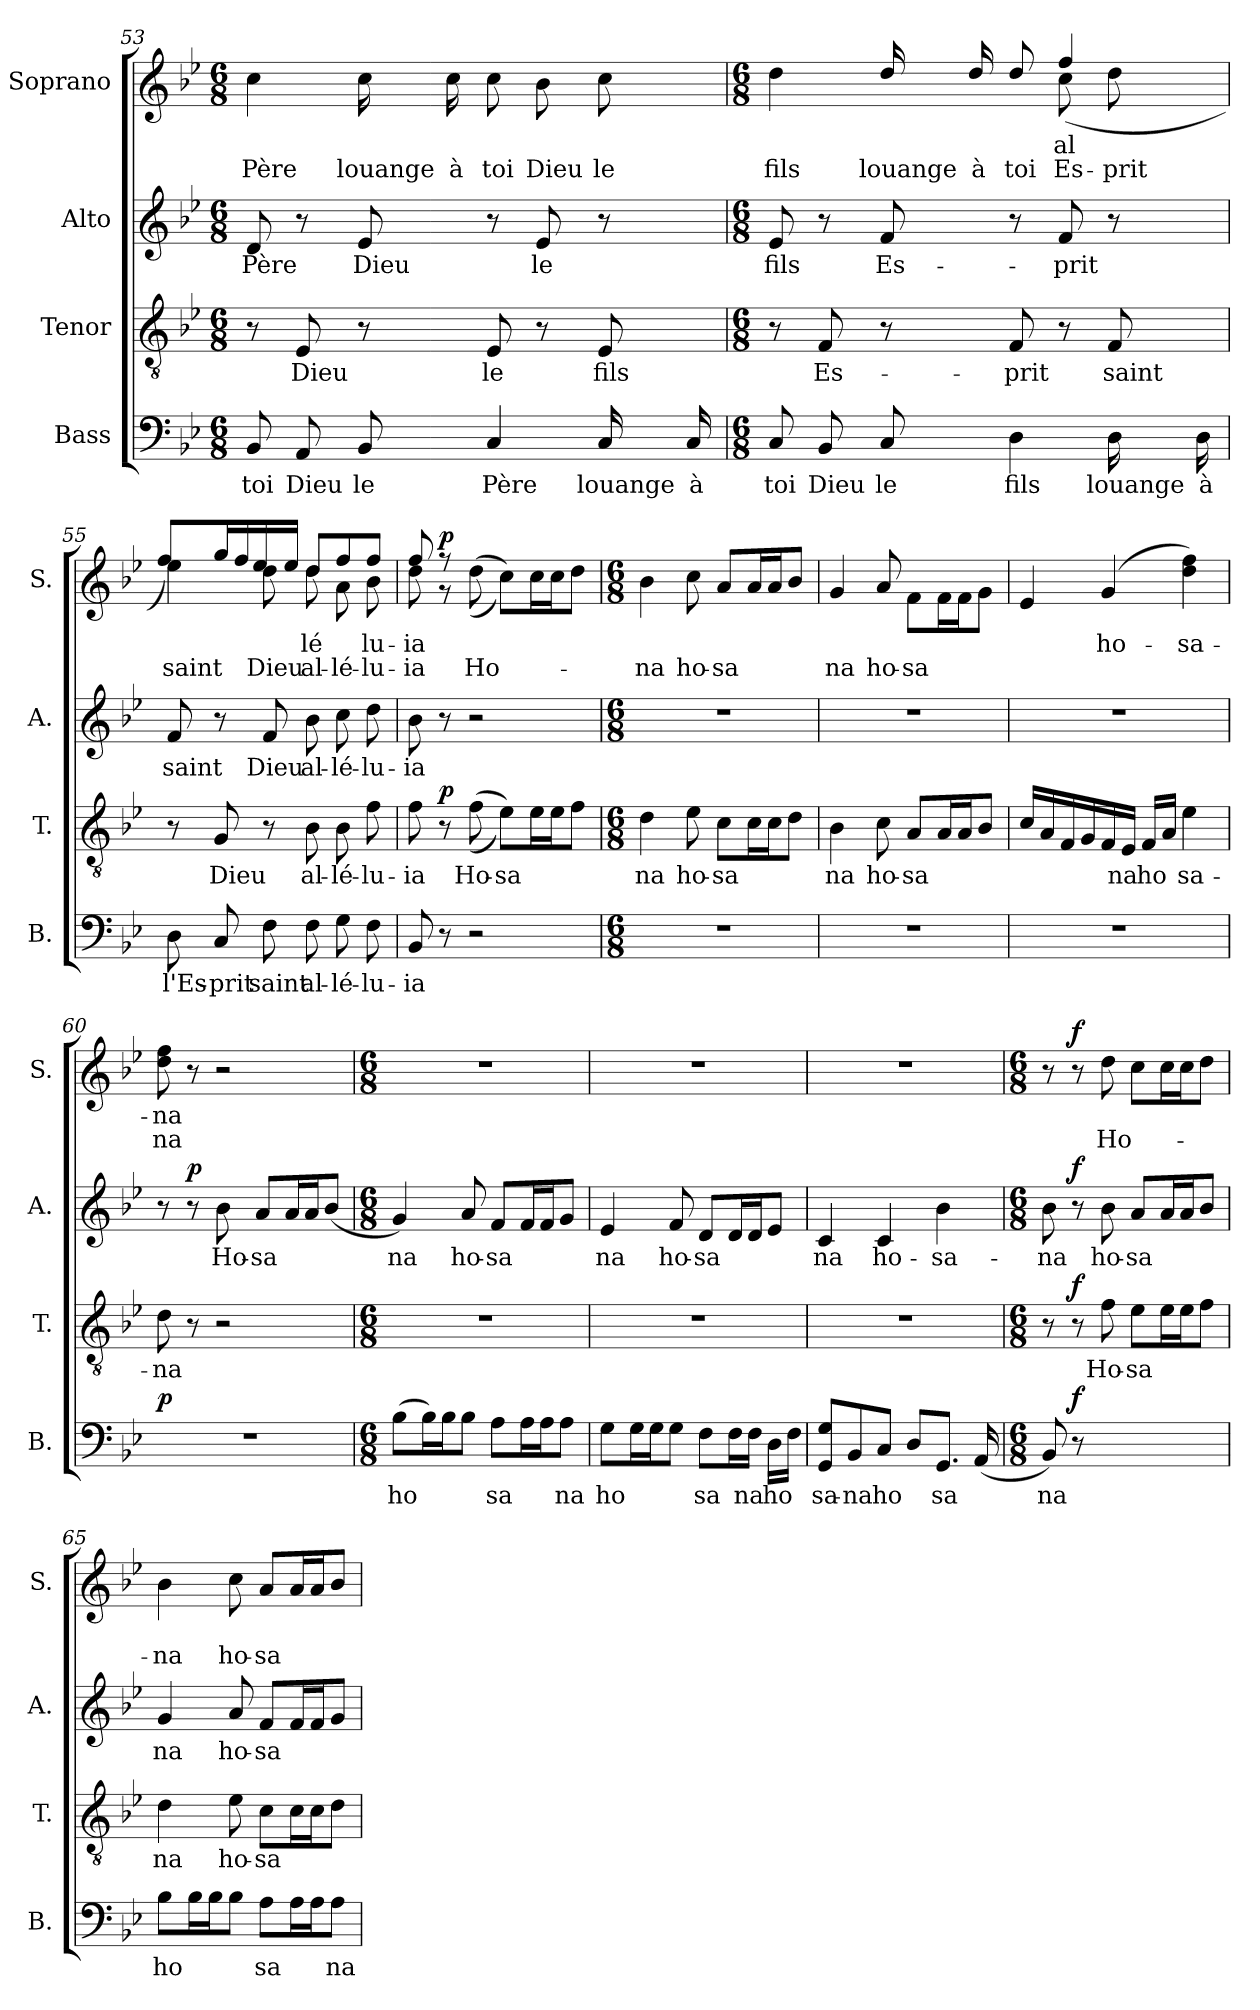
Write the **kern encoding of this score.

**kern	**text	**dynam	**kern	**text	**dynam	**kern	**text	**dynam	**kern	**text	**text	**dynam
*part4	*part4	*part4	*part3	*part3	*part3	*part2	*part2	*part2	*part1	*part1	*part1	*part1
*staff4	*staff4	*staff4	*staff3	*staff3	*staff3	*staff2	*staff2	*staff2	*staff1	*staff1	*staff1	*staff1
*I"Bass	*	*	*I"Tenor	*	*	*I"Alto	*	*	*I"Soprano	*	*	*
*I'B.	*	*	*I'T.	*	*	*I'A.	*	*	*I'S.	*	*	*
*clefF4	*	*	*clefGv2	*	*	*clefG2	*	*	*clefG2	*	*	*
*k[b-e-]	*	*	*k[b-e-]	*	*	*k[b-e-]	*	*	*k[b-e-]	*	*	*
*B-:	*	*	*B-:	*	*	*B-:	*	*	*B-:	*	*	*
*M6/8	*	*	*M6/8	*	*	*M6/8	*	*	*M6/8	*	*	*
=53	=53	=53	=53	=53	=53	=53	=53	=53	=53	=53	=53	=53
8BB-/	toi	.	8r	.	.	8d/	Père	.	4cc\	.	Père	.
8AA/	Dieu	.	8E-/	Dieu	.	8r	.	.	.	.	.	.
8BB-/	le	.	8r	.	.	8e-/	Dieu	.	16cc\	.	louange	.
.	.	.	.	.	.	.	.	.	16cc\	.	à	.
4C/	Père	.	8E-/	le	.	8r	.	.	8cc\	.	toi	.
.	.	.	8r	.	.	8e-/	le	.	8b-\	.	Dieu	.
16C/	louange	.	8E-/	fils	.	8r	.	.	8cc\	.	le	.
16C/	à	.	.	.	.	.	.	.	.	.	.	.
!!LO:PB:g=z
=54	=54	=54	=54	=54	=54	=54	=54	=54	=54	=54	=54	=54
*M6/8	*	*	*M6/8	*	*	*M6/8	*	*	*M6/8	*	*	*
*	*	*	*	*	*	*	*	*	*^	*	*	*
8C/	toi	.	8r	.	.	8e-/	fils	.	4dd\	2ryy	.	fils	.
8BB-/	Dieu	.	8F/	Es-	.	8r	.	.	.	.	.	.	.
8C/	le	.	8r	.	.	8f/	Es-	.	16dd/	.	.	louange	.
.	.	.	.	.	.	.	.	.	16dd/	.	.	à	.
4D\	fils	.	8F/	-prit	.	8r	.	.	8dd/	.	.	toi	.
.	.	.	8r	.	.	8f/	-prit	.	8cc\	(4ff/	al	Es-	.
16D\	louange	.	8F/	saint	.	8r	.	.	8dd\	.	.	-prit	.
16D\	à	.	.	.	.	.	.	.	.	.	.	.	.
=55	=55	=55	=55	=55	=55	=55	=55	=55	=55	=55	=55	=55	=55
8D\	l'Es-	.	8r	.	.	8f/	saint	.	4ee-\	8ff/L)	.	saint	.
8C/	-prit	.	8G/	Dieu	.	8r	.	.	.	16gg/L	.	.	.
.	.	.	.	.	.	.	.	.	.	16ff/	.	.	.
8F\	saint	.	8r	.	.	8f/	Dieu	.	8dd\	16ee-/	.	Dieu	.
.	.	.	.	.	.	.	.	.	.	16ee-/JJ	.	.	.
8F\	al-	.	8B-\	al-	.	8b-\	al-	.	8dd\	8dd/L	lé	al-	.
8G\	-lé-	.	8B-\	-lé-	.	8cc\	-lé-	.	8a\	8ff/	-	-lé-	.
8F\	-lu-	.	8f\	-lu-	.	8dd\	-lu-	.	8b-\	8ff/J	lu-	-lu-	.
!!LO:PB:g=z	!!
=56	=56	=56	=56	=56	=56	=56	=56	=56	=56	=56	=56	=56	=56
8BB-/	-ia	.	8f\	-ia	.	8b-\	-ia	.	8dd\	8ff/	-ia	-ia	.
!	!	!	!	!	!LO:DY:a	!	!	!	!	!	!	!	!LO:DY:a
8r	.	.	8r	.	p	8r	.	.	8r	8r	.	.	p
2r	.	.	((8f\	Ho-	.	2r	.	.	((8dd\	2ryy	.	Ho-	.
.	.	.	8e-\L))	-sa	.	.	.	.	8cc\L))	.	.	.	.
.	.	.	16e-\L	.	.	.	.	.	16cc\L	.	.	.	.
.	.	.	16e-\J	.	.	.	.	.	16cc\J	.	.	.	.
.	.	.	8f\J	.	.	.	.	.	8dd\J	.	.	.	.
*	*	*	*	*	*	*	*	*	*v	*v	*	*	*
=57	=57	=57	=57	=57	=57	=57	=57	=57	=57	=57	=57	=57
*M6/8	*	*	*M6/8	*	*	*M6/8	*	*	*M6/8	*	*	*
2.r	.	.	4d\	na	.	2.r	.	.	4b-\	.	na	.
.	.	.	8e-\	ho-	.	.	.	.	8cc\	.	ho-	.
.	.	.	8c\L	-sa	.	.	.	.	8a/L	.	-sa	.
.	.	.	16c\L	.	.	.	.	.	16a/L	.	.	.
.	.	.	16c\J	.	.	.	.	.	16a/J	.	.	.
.	.	.	8d\J	.	.	.	.	.	8b-/J	.	.	.
=58	=58	=58	=58	=58	=58	=58	=58	=58	=58	=58	=58	=58
2.r	.	.	4B-\	na	.	2.r	.	.	4g/	.	na	.
.	.	.	8c\	ho-	.	.	.	.	8a/	.	ho-	.
.	.	.	8A/L	-sa	.	.	.	.	8f\L	.	-sa	.
.	.	.	16A/L	.	.	.	.	.	16f\L	.	.	.
.	.	.	16A/J	.	.	.	.	.	16f\J	.	.	.
.	.	.	8B-/J	.	.	.	.	.	8g\J	.	.	.
=59	=59	=59	=59	=59	=59	=59	=59	=59	=59	=59	=59	=59
2.r	.	.	16c/LL	.	.	2.r	.	.	4e-/	.	.	.
.	.	.	16A/	.	.	.	.	.	.	.	.	.
.	.	.	16F/	.	.	.	.	.	.	.	.	.
.	.	.	16G/	.	.	.	.	.	.	.	.	.
.	.	.	16F/	.	.	.	.	.	(4g/	ho-	.	.
.	.	.	16E-/JJ	na	.	.	.	.	.	.	.	.
.	.	.	16F/LL	ho	.	.	.	.	.	.	.	.
.	.	.	16A/JJ	.	.	.	.	.	.	.	.	.
.	.	.	4e-\	sa-	.	.	.	.	4dd\ 4ff\)	-sa-	.	.
!!LO:PB:g=z
=60	=60	=60	=60	=60	=60	=60	=60	=60	=60	=60	=60	=60
!	!	!LO:DY:a	!	!	!	!	!	!	!	!	!	!
2.r	.	p	8d\	-na	.	8r	.	.	8dd\ 8ff\	-na	na	.
!	!	!	!	!	!	!	!	!LO:DY:a	!	!	!	!
.	.	.	8r	.	.	8r	.	p	8r	.	.	.
.	.	.	2r	.	.	8b-\	Ho-	.	2r	.	.	.
.	.	.	.	.	.	8a/L	-sa	.	.	.	.	.
.	.	.	.	.	.	16a/L	.	.	.	.	.	.
.	.	.	.	.	.	16a/J	.	.	.	.	.	.
.	.	.	.	.	.	(8b-/J	.	.	.	.	.	.
=61	=61	=61	=61	=61	=61	=61	=61	=61	=61	=61	=61	=61
*M6/8	*	*	*M6/8	*	*	*M6/8	*	*	*M6/8	*	*	*
(8B-\L	-ho	.	2.r	.	.	4g/)	na	.	2.r	.	.	.
16B-\L)	.	.	.	.	.	.	.	.	.	.	.	.
16B-\J	.	.	.	.	.	.	.	.	.	.	.	.
8B-\J	.	.	.	.	.	8a/	ho-	.	.	.	.	.
8A\L	sa	.	.	.	.	8f/L	-sa	.	.	.	.	.
16A\L	.	.	.	.	.	16f/L	.	.	.	.	.	.
16A\J	.	.	.	.	.	16f/J	.	.	.	.	.	.
8A\J	na	.	.	.	.	8g/J	.	.	.	.	.	.
=62	=62	=62	=62	=62	=62	=62	=62	=62	=62	=62	=62	=62
8G\L	ho	.	2.r	.	.	4e-/	na	.	2.r	.	.	.
16G\L	.	.	.	.	.	.	.	.	.	.	.	.
16G\J	.	.	.	.	.	.	.	.	.	.	.	.
8G\J	.	.	.	.	.	8f/	ho-	.	.	.	.	.
8F\L	sa	.	.	.	.	8d/L	-sa	.	.	.	.	.
16F\L	-	.	.	.	.	16d/L	.	.	.	.	.	.
16F\JJ	na	.	.	.	.	16d/J	.	.	.	.	.	.
16D\LL	ho	.	.	.	.	8e-/J	.	.	.	.	.	.
16F\JJ	-	.	.	.	.	.	.	.	.	.	.	.
!!LO:PB:g=z
=63	=63	=63	=63	=63	=63	=63	=63	=63	=63	=63	=63	=63
8GG/ 8G/L	sa-	.	2.r	.	.	4c/	na	.	2.r	.	.	.
8BB-/	-na	.	.	.	.	.	.	.	.	.	.	.
8C/J	ho	.	.	.	.	4c/	ho-	.	.	.	.	.
8D/L	-	.	.	.	.	.	.	.	.	.	.	.
8.GG/J	sa	.	.	.	.	4b-\	-sa-	.	.	.	.	.
(16AA/	-	.	.	.	.	.	.	.	.	.	.	.
=64	=64	=64	=64	=64	=64	=64	=64	=64	=64	=64	=64	=64
*M6/8	*	*	*M6/8	*	*	*M6/8	*	*	*M6/8	*	*	*
8BB-/)	na	.	8r	.	.	8b-\	-na	.	8r	.	.	.
!	!	!LO:DY:a	!	!	!LO:DY:a	!	!	!LO:DY:a	!	!	!	!LO:DY:a
8r	.	f	8r	.	f	8r	.	f	8r	.	.	f
2ryy	.	.	8f\	Ho-	.	8b-\	ho-	.	8dd\	.	Ho-	.
.	.	.	8e-\L	-sa	.	8a/L	-sa	.	8cc\L	.	.	.
.	.	.	16e-\L	.	.	16a/L	.	.	16cc\L	.	.	.
.	.	.	16e-\J	.	.	16a/J	.	.	16cc\J	.	.	.
.	.	.	8f\J	.	.	8b-/J	.	.	8dd\J	.	.	.
=65	=65	=65	=65	=65	=65	=65	=65	=65	=65	=65	=65	=65
8B-\L	ho	.	4d\	na	.	4g/	na	.	4b-\	.	na	.
16B-\L	.	.	.	.	.	.	.	.	.	.	.	.
16B-\J	.	.	.	.	.	.	.	.	.	.	.	.
8B-\J	.	.	8e-\	ho-	.	8a/	ho-	.	8cc\	.	ho-	.
8A\L	sa	.	8c\L	-sa	.	8f/L	-sa	.	8a/L	.	-sa	.
16A\L	.	.	16c\L	.	.	16f/L	.	.	16a/L	.	.	.
16A\J	.	.	16c\J	.	.	16f/J	.	.	16a/J	.	.	.
8A\J	na	.	8d\J	.	.	8g/J	.	.	8b-/J	.	.	.
=	=	=	=	=	=	=	=	=	=	=	=	=
*-	*-	*-	*-	*-	*-	*-	*-	*-	*-	*-	*-	*-
